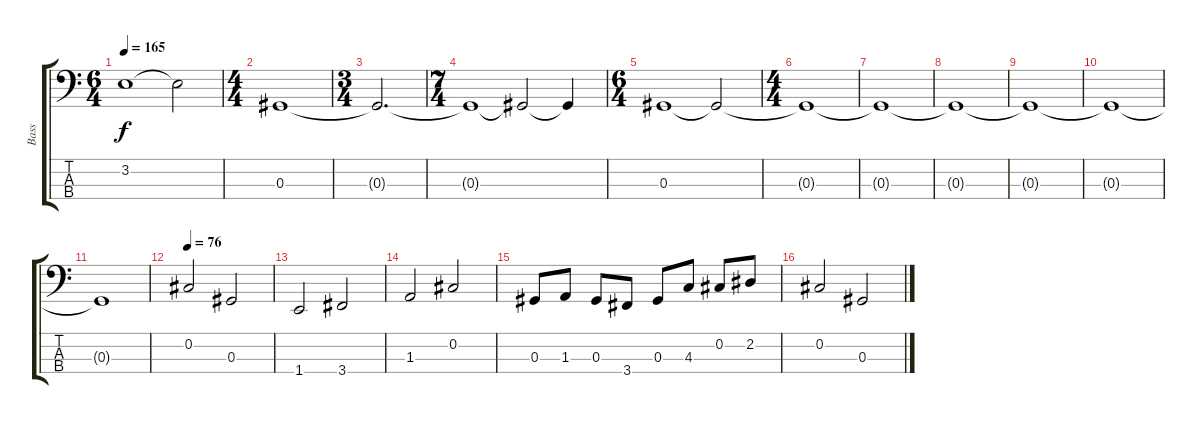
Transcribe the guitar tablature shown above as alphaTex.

\track ("Bass" "Bass") {instrument electricbassfinger}
\staff {score tabs}
\tuning (Gb2 Db2 Ab1 Eb1) {hide}
\ts (6 4)
\tempo 165
\clef f4
\ks c
3.2.1{dy f} 3.2{t}.2 |
\ts (4 4)
0.3.1 |
\ts (3 4)
0.3{t}.2{d} |
\ts (7 4)
0.3{t}.1 0.3{t}.2 0.3{t}.4 |
\ts (6 4)
0.3.1 0.3{t}.2 |
\ts (4 4)
0.3{t}.1 |
0.3{t}.1 |
0.3{t}.1 |
0.3{t}.1 |
0.3{t}.1 |
0.3{t}.1 |
\tempo 76
0.2.2{volume 13 balance 8} 0.3.2 |
1.4.2 3.4.2 |
1.3.2 0.2.2 |
0.3.8 1.3.8 0.3.8 3.4.8 0.3.8 4.3.8 0.2.8 2.2.8 |
0.2.2 0.3.2
